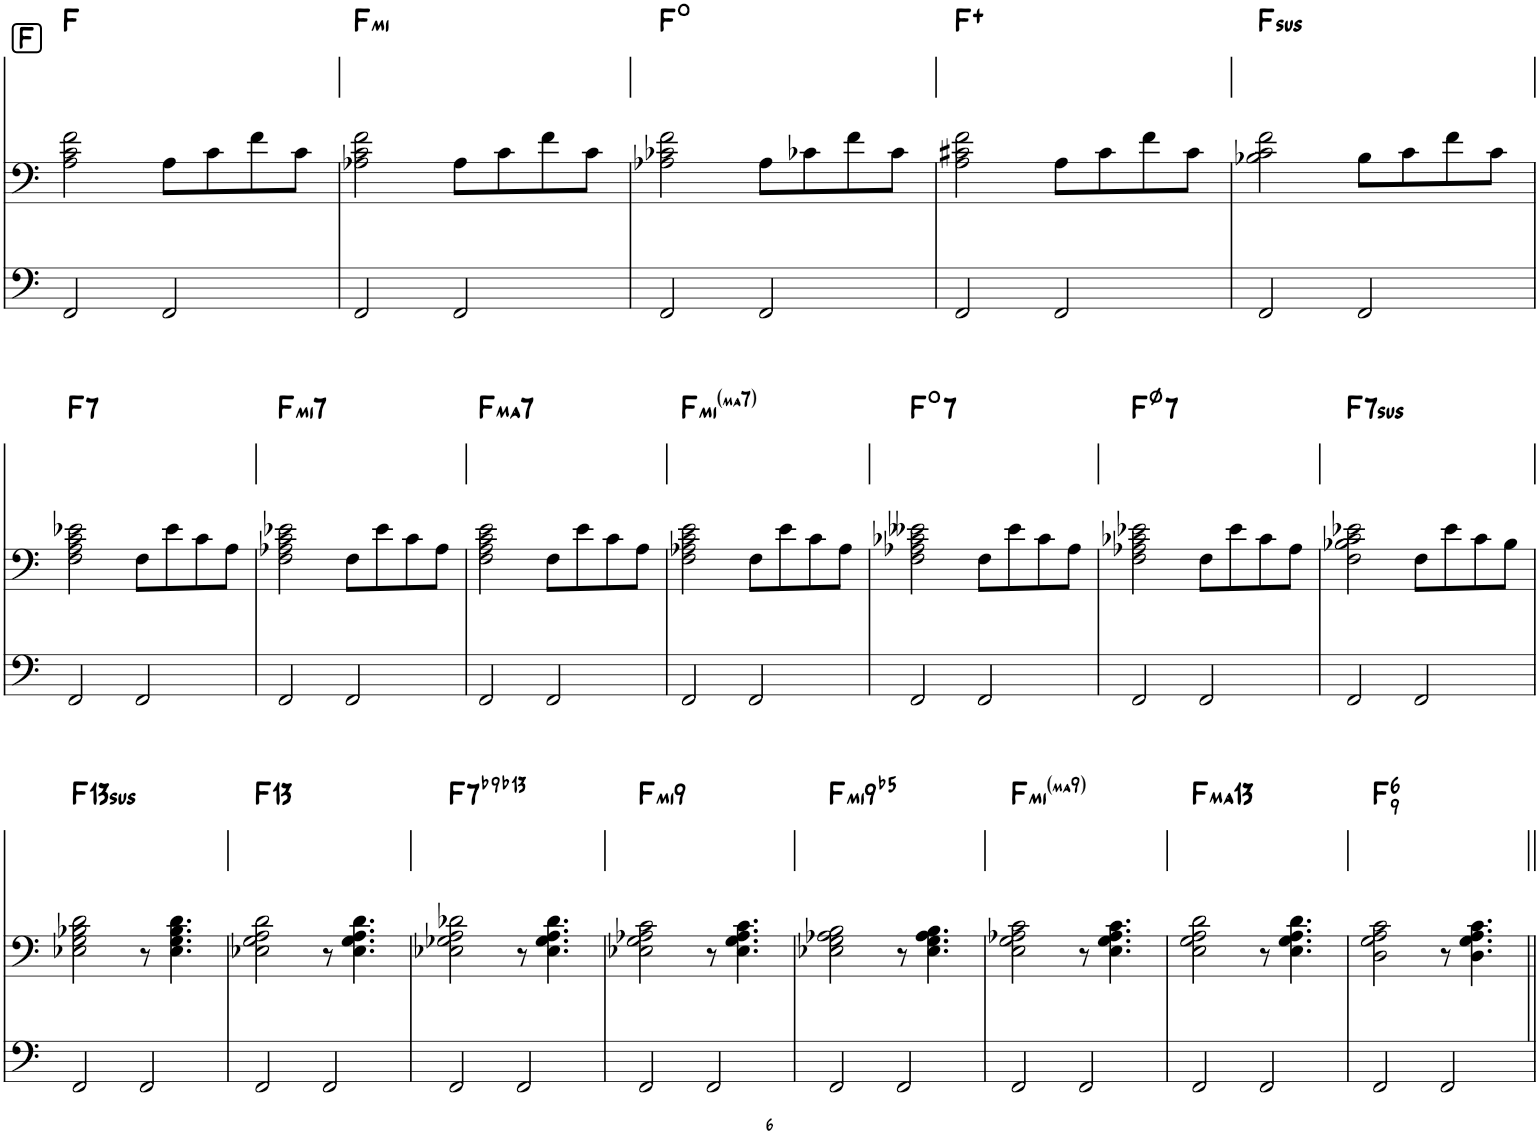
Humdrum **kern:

**kern	**kern	**kern	**harte
*part1	*part1	*part1	*part1
*staff3	*staff2	*staff1	*
*I"Piano	*	*	*
*I'Pno.	*	*	*
!!LO:PB:g=z
*clefF4	*clefF4	*clefG2	*
*k[]	*k[]	*k[]	*
*M4/4	*M4/4	*M4/4	*
!!LO:REH:place=s1:a:rj:fs=14:t=F
=101	=101	=101	=101
2FF/	2A\ 2c\ 2f\	1ryy	F:maj
2FF/	8A\L	.	.
.	8c\	.	.
.	8f\	.	.
.	8c\J	.	.
=102	=102	=102	=102
!	!	!	!LO:H:kt=mi
2FF/	2A-X\ 2c\ 2f\	1ryy	F:min
2FF/	8A-\L	.	.
.	8c\	.	.
.	8f\	.	.
.	8c\J	.	.
=103	=103	=103	=103
2FF/	2A-X\ 2c-X\ 2f\	1ryy	F:dim
2FF/	8A-\L	.	.
.	8c-X\	.	.
.	8f\	.	.
.	8c-\J	.	.
=104	=104	=104	=104
2FF/	2A\ 2c#X\ 2f\	1ryy	F:aug
2FF/	8A\L	.	.
.	8c#\	.	.
.	8f\	.	.
.	8c#\J	.	.
=105	=105	=105	=105
!	!	!	!LO:H:kt=sus
2FF/	2B-X\ 2c\ 2f\	1ryy	F:sus4
2FF/	8B-\L	.	.
.	8c\	.	.
.	8f\	.	.
.	8c\J	.	.
!!LO:LB:g=z
=106	=106	=106	=106
!	!	!	!LO:H:kt=7
2FF/	2F\ 2A\ 2c\ 2e-X\	1ryy	F:7
2FF/	8F\L	.	.
.	8e-\	.	.
.	8c\	.	.
.	8A\J	.	.
=107	=107	=107	=107
!	!	!	!LO:H:kt=mi7
2FF/	2F\ 2A-X\ 2c\ 2e-X\	1ryy	F:min7
2FF/	8F\L	.	.
.	8e-\	.	.
.	8c\	.	.
.	8A-\J	.	.
=108	=108	=108	=108
!	!	!	!LO:H:kt=ma7
2FF/	2F\ 2A\ 2c\ 2e\	1ryy	F:maj7
2FF/	8F\L	.	.
.	8e\	.	.
.	8c\	.	.
.	8A\J	.	.
=109	=109	=109	=109
!	!	!	!LO:H:kt=mima7
2FF/	2F\ 2A-X\ 2c\ 2e\	1ryy	F:minmaj7
2FF/	8F\L	.	.
.	8e\	.	.
.	8c\	.	.
.	8A-\J	.	.
=110	=110	=110	=110
!	!	!	!LO:H:kt=7
2FF/	2F\ 2A-X\ 2c-X\ 2e--X\	1ryy	F:dim7
2FF/	8F\L	.	.
.	8e--\	.	.
.	8c-\	.	.
.	8A-\J	.	.
=111	=111	=111	=111
!	!	!	!LO:H:kt=7
2FF/	2F\ 2A-X\ 2c-X\ 2e-X\	1ryy	F:hdim7
2FF/	8F\L	.	.
.	8e-\	.	.
.	8c-\	.	.
.	8A-\J	.	.
=112	=112	=112	=112
!	!	!	!LO:H:kt=7sus
2FF/	2F\ 2B-X\ 2c\ 2e-X\	1ryy	F:sus4(7)
2FF/	8F\L	.	.
.	8e-\	.	.
.	8c\	.	.
.	8B-\J	.	.
!!LO:LB:g=z
=113	=113	=113	=113
!	!	!	!LO:H:kt=13sus
2FF/	2E-X\ 2G\ 2B-X\ 2d\	1ryy	F:sus4(7,9,11,13)
2FF/	8r	.	.
.	4.E-\ 4.G\ 4.B-\ 4.d\	.	.
=114	=114	=114	=114
!	!	!	!LO:H:kt=13
2FF/	2E-X\ 2G\ 2A\ 2d\	1ryy	F:9(11,13)
2FF/	8r	.	.
.	4.E-\ 4.G\ 4.A\ 4.d\	.	.
=115	=115	=115	=115
!	!	!	!LO:H:kt=7
2FF/	2E-X\ 2G-X\ 2A\ 2d-X\	1ryy	F:7(b9,b13)
2FF/	8r	.	.
.	4.E-\ 4.G-\ 4.A\ 4.d-\	.	.
=116	=116	=116	=116
!	!	!	!LO:H:kt=mi9
2FF/	2E-X\ 2G\ 2A-X\ 2c\	1ryy	F:min9
2FF/	8r	.	.
.	4.E-\ 4.G\ 4.A-\ 4.c\	.	.
=117	=117	=117	=117
!	!	!	!LO:H:kt=mi9
2FF/	2E-X\ 2G\ 2A-X\ 2B\	1ryy	F:(b3,b5,b7,9)
2FF/	8r	.	.
.	4.E-\ 4.G\ 4.A-\ 4.B\	.	.
=118	=118	=118	=118
!	!	!	!LO:H:kt=mima7
2FF/	2E\ 2G\ 2A-X\ 2c\	1ryy	F:minmaj7(9)
2FF/	8r	.	.
.	4.E\ 4.G\ 4.A-\ 4.c\	.	.
=119	=119	=119	=119
!	!	!	!LO:H:kt=ma13
2FF/	2E\ 2G\ 2A\ 2d\	1ryy	F:maj9(11,13)
2FF/	8r	.	.
.	4.E\ 4.G\ 4.A\ 4.d\	.	.
=120	=120	=120	=120
!	!	!	!LO:H:kt=6
2FF/	2D\ 2G\ 2A\ 2c\	1ryy	F:maj6(9)
2FF/	8r	.	.
.	4.D\ 4.G\ 4.A\ 4.c\	.	.
=||	=||	=||	=||
*-	*-	*-	*-
